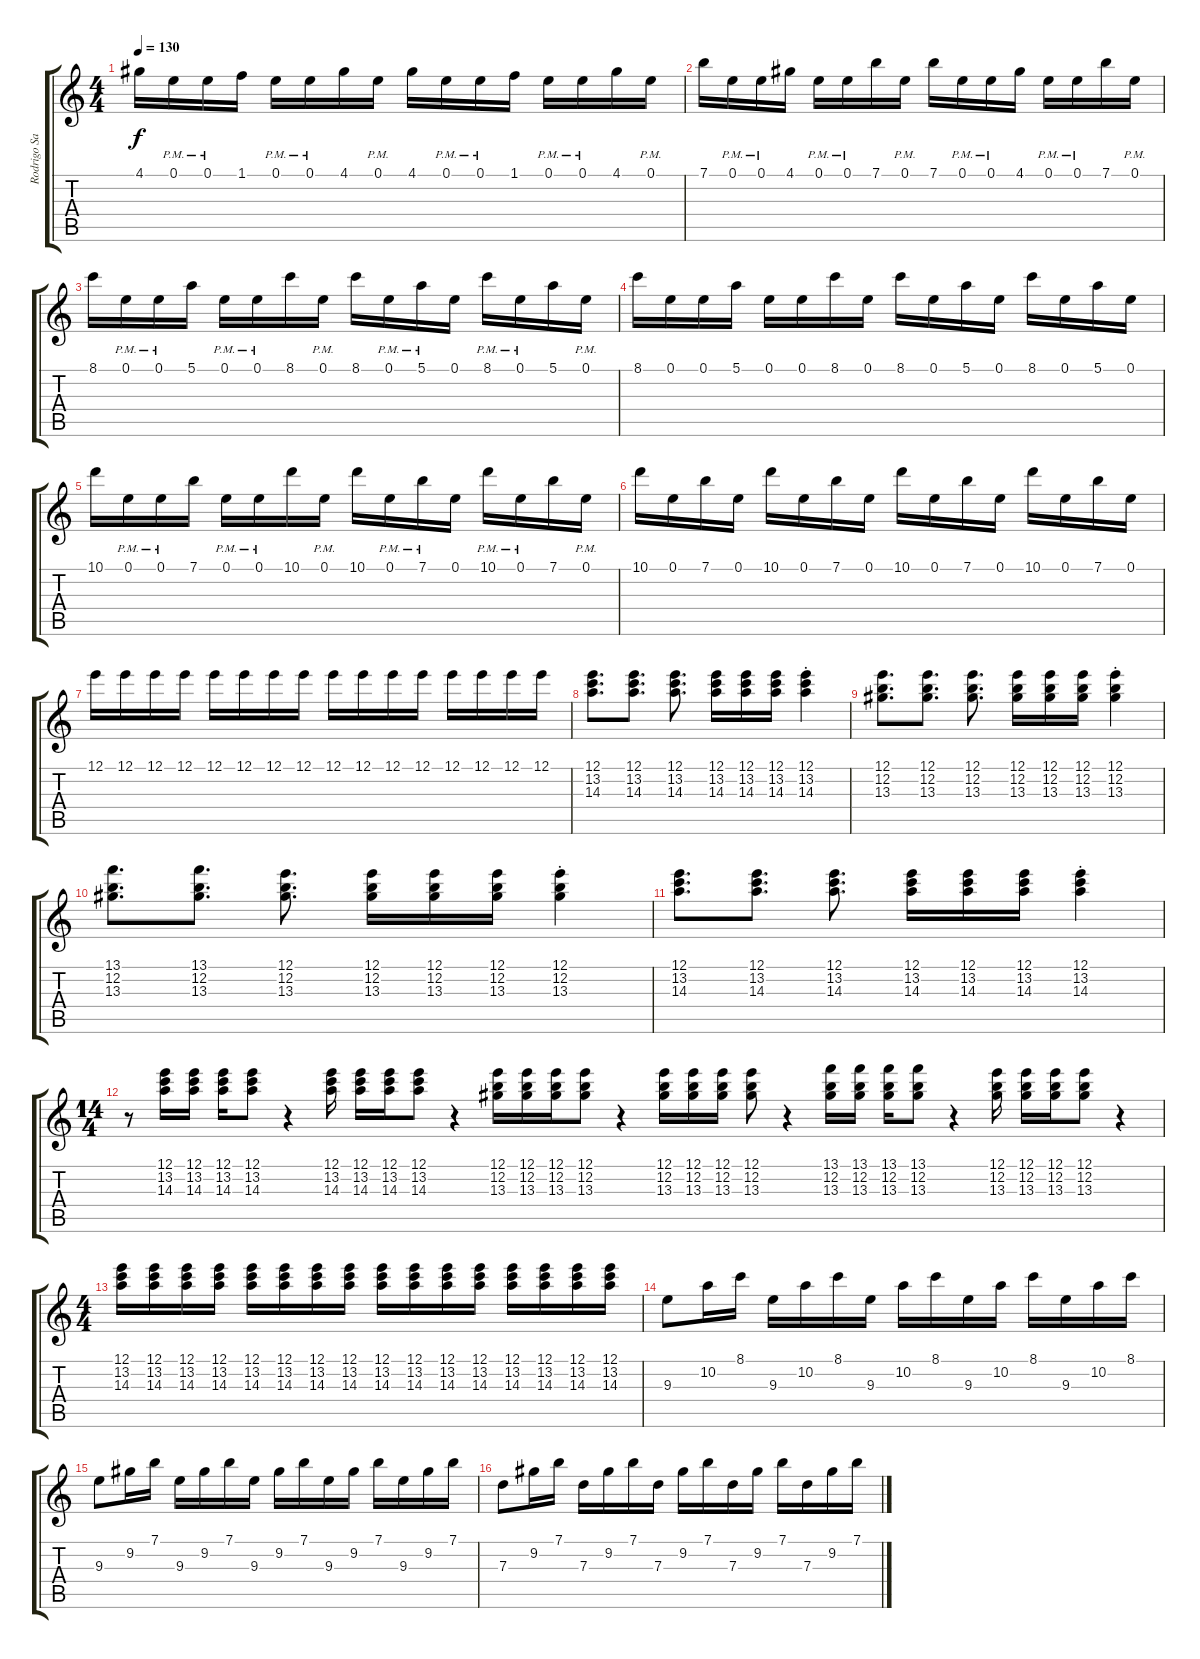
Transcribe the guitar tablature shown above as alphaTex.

\track ("Rodrigo Sanchez" "Rodrigo Sa") {instrument acousticguitarnylon}
\staff {score tabs}
\tuning (E4 B3 G3 D3 A2 E2) {hide}
\ts (4 4)
\tempo 130
\clef g2
\ks c
4.1.16{dy f} 0.1{pm}.16 0.1{pm}.16 1.1.16 0.1{pm}.16 0.1{pm}.16 4.1.16 0.1{pm}.16 4.1.16 0.1{pm}.16 0.1{pm}.16 1.1.16 0.1{pm}.16 0.1{pm}.16 4.1.16 0.1{pm}.16 |
7.1.16 0.1{pm}.16 0.1{pm}.16 4.1.16 0.1{pm}.16 0.1{pm}.16 7.1.16 0.1{pm}.16 7.1.16 0.1{pm}.16 0.1{pm}.16 4.1.16 0.1{pm}.16 0.1{pm}.16 7.1.16 0.1{pm}.16 |
8.1.16 0.1{pm}.16 0.1{pm}.16 5.1.16 0.1{pm}.16 0.1{pm}.16 8.1.16 0.1{pm}.16 8.1.16 0.1{pm}.16 5.1{pm}.16 0.1.16 8.1{pm}.16 0.1{pm}.16 5.1.16 0.1{pm}.16 |
8.1.16 0.1.16 0.1.16 5.1.16 0.1.16 0.1.16 8.1.16 0.1.16 8.1.16 0.1.16 5.1.16 0.1.16 8.1.16 0.1.16 5.1.16 0.1.16 |
10.1.16 0.1{pm}.16 0.1{pm}.16 7.1.16 0.1{pm}.16 0.1{pm}.16 10.1.16 0.1{pm}.16 10.1.16 0.1{pm}.16 7.1{pm}.16 0.1.16 10.1{pm}.16 0.1{pm}.16 7.1.16 0.1{pm}.16 |
10.1.16 0.1.16 7.1.16 0.1.16 10.1.16 0.1.16 7.1.16 0.1.16 10.1.16 0.1.16 7.1.16 0.1.16 10.1.16 0.1.16 7.1.16 0.1.16 |
12.1.16 12.1.16 12.1.16 12.1.16 12.1.16 12.1.16 12.1.16 12.1.16 12.1.16 12.1.16 12.1.16 12.1.16 12.1.16 12.1.16 12.1.16 12.1.16 |
(12.1 13.2 14.3).8{d} (12.1 13.2 14.3).8{d} (12.1 13.2 14.3).8{d} (12.1 13.2 14.3).16 (12.1 13.2 14.3).16 (12.1 13.2 14.3).16 (12.1{st} 13.2{st} 14.3{st}).4 |
(12.1 12.2 13.3).8{d} (12.1 12.2 13.3).8{d} (12.1 12.2 13.3).8{d} (12.1 12.2 13.3).16 (12.1 12.2 13.3).16 (12.1 12.2 13.3).16 (12.1{st} 12.2{st} 13.3{st}).4 |
(13.1 12.2 13.3).8{d} (13.1 12.2 13.3).8{d} (12.1 12.2 13.3).8{d} (12.1 12.2 13.3).16 (12.1 12.2 13.3).16 (12.1 12.2 13.3).16 (12.1{st} 12.2{st} 13.3{st}).4 |
(12.1 13.2 14.3).8{d} (12.1 13.2 14.3).8{d} (12.1 13.2 14.3).8{d} (12.1 13.2 14.3).16 (12.1 13.2 14.3).16 (12.1 13.2 14.3).16 (12.1{st} 13.2{st} 14.3{st}).4 |
\ts (14 4)
r.8 (12.1 13.2 14.3).16 (12.1 13.2 14.3).16 (12.1 13.2 14.3).16 (12.1 13.2 14.3).8 r.4 (12.1 13.2 14.3).16 (12.1 13.2 14.3).16 (12.1 13.2 14.3).16 (12.1 13.2 14.3).8 r.4 (12.1 12.2 13.3).16 (12.1 12.2 13.3).16 (12.1 12.2 13.3).16 (12.1 12.2 13.3).8 r.4 (12.1 12.2 13.3).16 (12.1 12.2 13.3).16 (12.1 12.2 13.3).16 (12.1 12.2 13.3).8 r.4 (13.1 12.2 13.3).16 (13.1 12.2 13.3).16 (13.1 12.2 13.3).16 (13.1 12.2 13.3).8 r.4 (12.1 12.2 13.3).16 (12.1 12.2 13.3).16 (12.1 12.2 13.3).16 (12.1 12.2 13.3).8 r.4 |
\ts (4 4)
(12.1 13.2 14.3).16 (12.1 13.2 14.3).16 (12.1 13.2 14.3).16 (12.1 13.2 14.3).16 (12.1 13.2 14.3).16 (12.1 13.2 14.3).16 (12.1 13.2 14.3).16 (12.1 13.2 14.3).16 (12.1 13.2 14.3).16 (12.1 13.2 14.3).16 (12.1 13.2 14.3).16 (12.1 13.2 14.3).16 (12.1 13.2 14.3).16 (12.1 13.2 14.3).16 (12.1 13.2 14.3).16 (12.1 13.2 14.3).16 |
9.3.8 10.2.16 8.1.16 9.3.16 10.2.16 8.1.16 9.3.16 10.2.16 8.1.16 9.3.16 10.2.16 8.1.16 9.3.16 10.2.16 8.1.16 |
9.3.8 9.2.16 7.1.16 9.3.16 9.2.16 7.1.16 9.3.16 9.2.16 7.1.16 9.3.16 9.2.16 7.1.16 9.3.16 9.2.16 7.1.16 |
7.3.8 9.2.16 7.1.16 7.3.16 9.2.16 7.1.16 7.3.16 9.2.16 7.1.16 7.3.16 9.2.16 7.1.16 7.3.16 9.2.16 7.1.16
